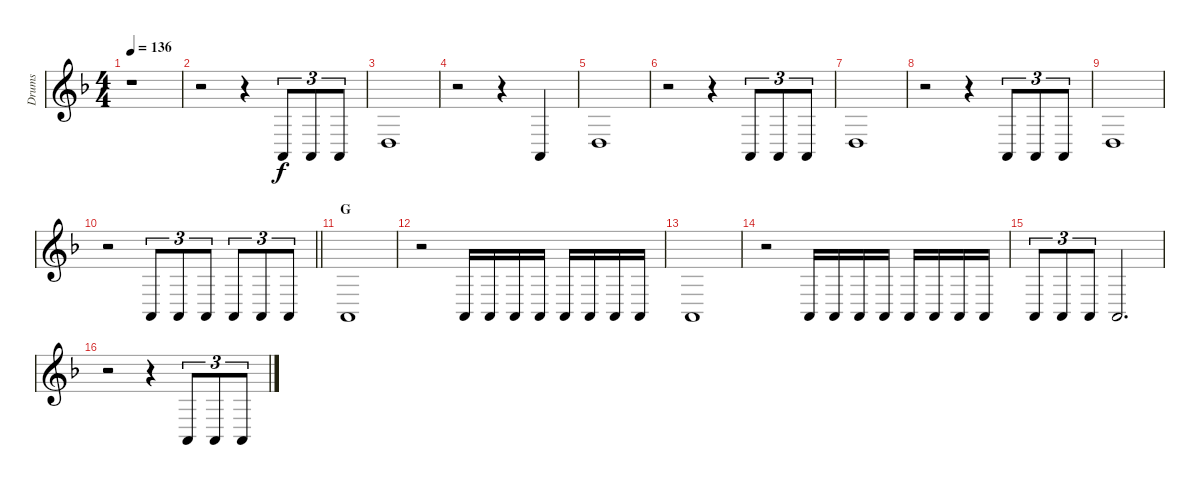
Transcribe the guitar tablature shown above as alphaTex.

\track ("Drums" "Drums") {instrument timpani}
\staff {score}
\tuning (E4 B3 G3 D3 A2 E2) {hide}
\ts (4 4)
\tempo 136
\clef g2
\ks dminor
r.1{dy f} |
r.2 r.4 0.5.8{tu (3 2)} 0.5.8{tu (3 2)} 0.5.8{tu (3 2)} |
0.4.1 |
r.2 r.4 0.5.4 |
0.4.1 |
r.2 r.4 0.5.8{tu (3 2)} 0.5.8{tu (3 2)} 0.5.8{tu (3 2)} |
0.4.1 |
r.2 r.4 0.5.8{tu (3 2)} 0.5.8{tu (3 2)} 0.5.8{tu (3 2)} |
0.4.1 |
\barLineRight lightlight
r.2 0.5.8{tu (3 2)} 0.5.8{tu (3 2)} 0.5.8{tu (3 2)} 0.5.8{tu (3 2)} 0.5.8{tu (3 2)} 0.5.8{tu (3 2)} |
\section ("" "G")
0.5.1 |
r.2 0.5.16 0.5.16 0.5.16 0.5.16 0.5.16 0.5.16 0.5.16 0.5.16 |
0.5.1 |
r.2 0.5.16 0.5.16 0.5.16 0.5.16 0.5.16 0.5.16 0.5.16 0.5.16 |
0.5.8{tu (3 2)} 0.5.8{tu (3 2)} 0.5.8{tu (3 2)} 0.5.2{d} |
r.2 r.4 0.5.8{tu (3 2)} 0.5.8{tu (3 2)} 0.5.8{tu (3 2)}
